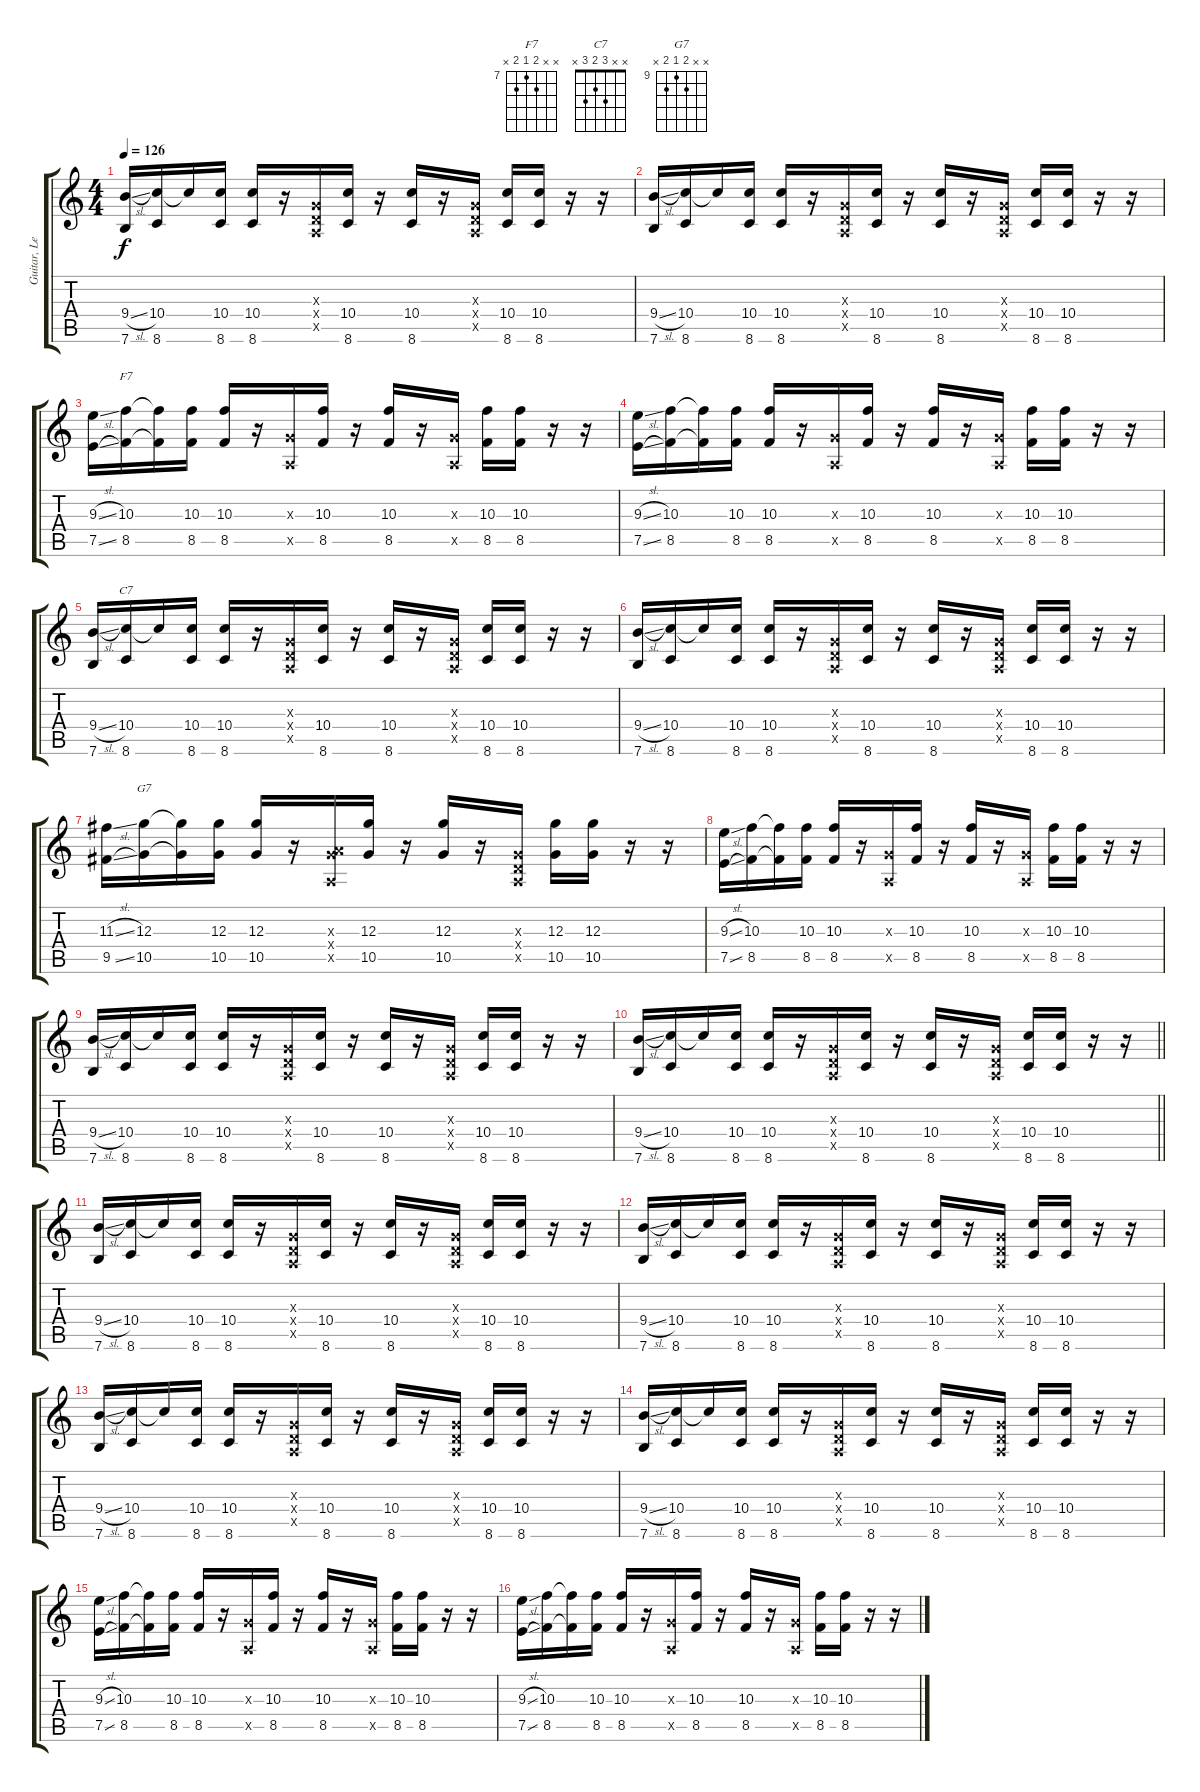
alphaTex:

\track ("Guitar, Lead" "Guitar, Le") {instrument distortionguitar}
\staff {score tabs}
\tuning (E4 B3 G3 D3 A2 E2) {hide}
\chord ("F7" x x 8 7 8 x) {firstfret 7}
\chord ("C7" x x 3 2 3 x)
\chord ("G7" x x 10 9 10 x) {firstfret 9}
\ts (4 4)
\tempo 126
\clef g2
\ks c
(9.4{sl} 7.6).16{dy f} (10.4 8.6).16 10.4{t}.16 (10.4 8.6).16 (10.4 8.6).16 r.16 (0.3{x} 0.4{x} 0.5{x}).16 (10.4 8.6).16 r.16 (10.4 8.6).16 r.16 (0.3{x} 0.4{x} 0.5{x}).16 (10.4 8.6).16 (10.4 8.6).16 r.16 r.16 |
(9.4{sl} 7.6).16 (10.4 8.6).16 10.4{t}.16 (10.4 8.6).16 (10.4 8.6).16 r.16 (0.3{x} 0.4{x} 0.5{x}).16 (10.4 8.6).16 r.16 (10.4 8.6).16 r.16 (0.3{x} 0.4{x} 0.5{x}).16 (10.4 8.6).16 (10.4 8.6).16 r.16 r.16 |
(9.3{sl} 7.5{sl}).16 (10.3 8.5).16{ch "F7"} (10.3{t} 8.5{t}).16 (10.3 8.5).16 (10.3 8.5).16 r.16 (0.3{x} 0.5{x}).16 (10.3 8.5).16 r.16 (10.3 8.5).16 r.16 (0.3{x} 0.5{x}).16 (10.3 8.5).16 (10.3 8.5).16 r.16 r.16 |
(9.3{sl} 7.5{sl}).16 (10.3 8.5).16 (10.3{t} 8.5{t}).16 (10.3 8.5).16 (10.3 8.5).16 r.16 (0.3{x} 0.5{x}).16 (10.3 8.5).16 r.16 (10.3 8.5).16 r.16 (0.3{x} 0.5{x}).16 (10.3 8.5).16 (10.3 8.5).16 r.16 r.16 |
(9.4{sl} 7.6).16 (10.4 8.6).16{ch "C7"} 10.4{t}.16 (10.4 8.6).16 (10.4 8.6).16 r.16 (0.3{x} 0.4{x} 0.5{x}).16 (10.4 8.6).16 r.16 (10.4 8.6).16 r.16 (0.3{x} 0.4{x} 0.5{x}).16 (10.4 8.6).16 (10.4 8.6).16 r.16 r.16 |
(9.4{sl} 7.6).16 (10.4 8.6).16 10.4{t}.16 (10.4 8.6).16 (10.4 8.6).16 r.16 (0.3{x} 0.4{x} 0.5{x}).16 (10.4 8.6).16 r.16 (10.4 8.6).16 r.16 (0.3{x} 0.4{x} 0.5{x}).16 (10.4 8.6).16 (10.4 8.6).16 r.16 r.16 |
(11.3{sl} 9.5{sl}).16 (12.3 10.5).16{ch "G7"} (12.3{t} 10.5{t}).16 (12.3 10.5).16 (12.3 10.5).16 r.16 (0.3{x} 7.4{x} 0.5{x}).16 (12.3 10.5).16 r.16 (12.3 10.5).16 r.16 (0.3{x} 0.4{x} 0.5{x}).16 (12.3 10.5).16 (12.3 10.5).16 r.16 r.16 |
(9.3{sl} 7.5{sl}).16 (10.3 8.5).16 (10.3{t} 8.5{t}).16 (10.3 8.5).16 (10.3 8.5).16 r.16 (0.3{x} 0.5{x}).16 (10.3 8.5).16 r.16 (10.3 8.5).16 r.16 (0.3{x} 0.5{x}).16 (10.3 8.5).16 (10.3 8.5).16 r.16 r.16 |
(9.4{sl} 7.6).16 (10.4 8.6).16 10.4{t}.16 (10.4 8.6).16 (10.4 8.6).16 r.16 (0.3{x} 0.4{x} 0.5{x}).16 (10.4 8.6).16 r.16 (10.4 8.6).16 r.16 (0.3{x} 0.4{x} 0.5{x}).16 (10.4 8.6).16 (10.4 8.6).16 r.16 r.16 |
\barLineRight lightlight
(9.4{sl} 7.6).16 (10.4 8.6).16 10.4{t}.16 (10.4 8.6).16 (10.4 8.6).16 r.16 (0.3{x} 0.4{x} 0.5{x}).16 (10.4 8.6).16 r.16 (10.4 8.6).16 r.16 (0.3{x} 0.4{x} 0.5{x}).16 (10.4 8.6).16 (10.4 8.6).16 r.16 r.16 |
(9.4{sl} 7.6).16 (10.4 8.6).16 10.4{t}.16 (10.4 8.6).16 (10.4 8.6).16 r.16 (0.3{x} 0.4{x} 0.5{x}).16 (10.4 8.6).16 r.16 (10.4 8.6).16 r.16 (0.3{x} 0.4{x} 0.5{x}).16 (10.4 8.6).16 (10.4 8.6).16 r.16 r.16 |
(9.4{sl} 7.6).16 (10.4 8.6).16 10.4{t}.16 (10.4 8.6).16 (10.4 8.6).16 r.16 (0.3{x} 0.4{x} 0.5{x}).16 (10.4 8.6).16 r.16 (10.4 8.6).16 r.16 (0.3{x} 0.4{x} 0.5{x}).16 (10.4 8.6).16 (10.4 8.6).16 r.16 r.16 |
(9.4{sl} 7.6).16 (10.4 8.6).16 10.4{t}.16 (10.4 8.6).16 (10.4 8.6).16 r.16 (0.3{x} 0.4{x} 0.5{x}).16 (10.4 8.6).16 r.16 (10.4 8.6).16 r.16 (0.3{x} 0.4{x} 0.5{x}).16 (10.4 8.6).16 (10.4 8.6).16 r.16 r.16 |
(9.4{sl} 7.6).16 (10.4 8.6).16 10.4{t}.16 (10.4 8.6).16 (10.4 8.6).16 r.16 (0.3{x} 0.4{x} 0.5{x}).16 (10.4 8.6).16 r.16 (10.4 8.6).16 r.16 (0.3{x} 0.4{x} 0.5{x}).16 (10.4 8.6).16 (10.4 8.6).16 r.16 r.16 |
(9.3{sl} 7.5{sl}).16 (10.3 8.5).16 (10.3{t} 8.5{t}).16 (10.3 8.5).16 (10.3 8.5).16 r.16 (0.3{x} 0.5{x}).16 (10.3 8.5).16 r.16 (10.3 8.5).16 r.16 (0.3{x} 0.5{x}).16 (10.3 8.5).16 (10.3 8.5).16 r.16 r.16 |
(9.3{sl} 7.5{sl}).16 (10.3 8.5).16 (10.3{t} 8.5{t}).16 (10.3 8.5).16 (10.3 8.5).16 r.16 (0.3{x} 0.5{x}).16 (10.3 8.5).16 r.16 (10.3 8.5).16 r.16 (0.3{x} 0.5{x}).16 (10.3 8.5).16 (10.3 8.5).16 r.16 r.16
